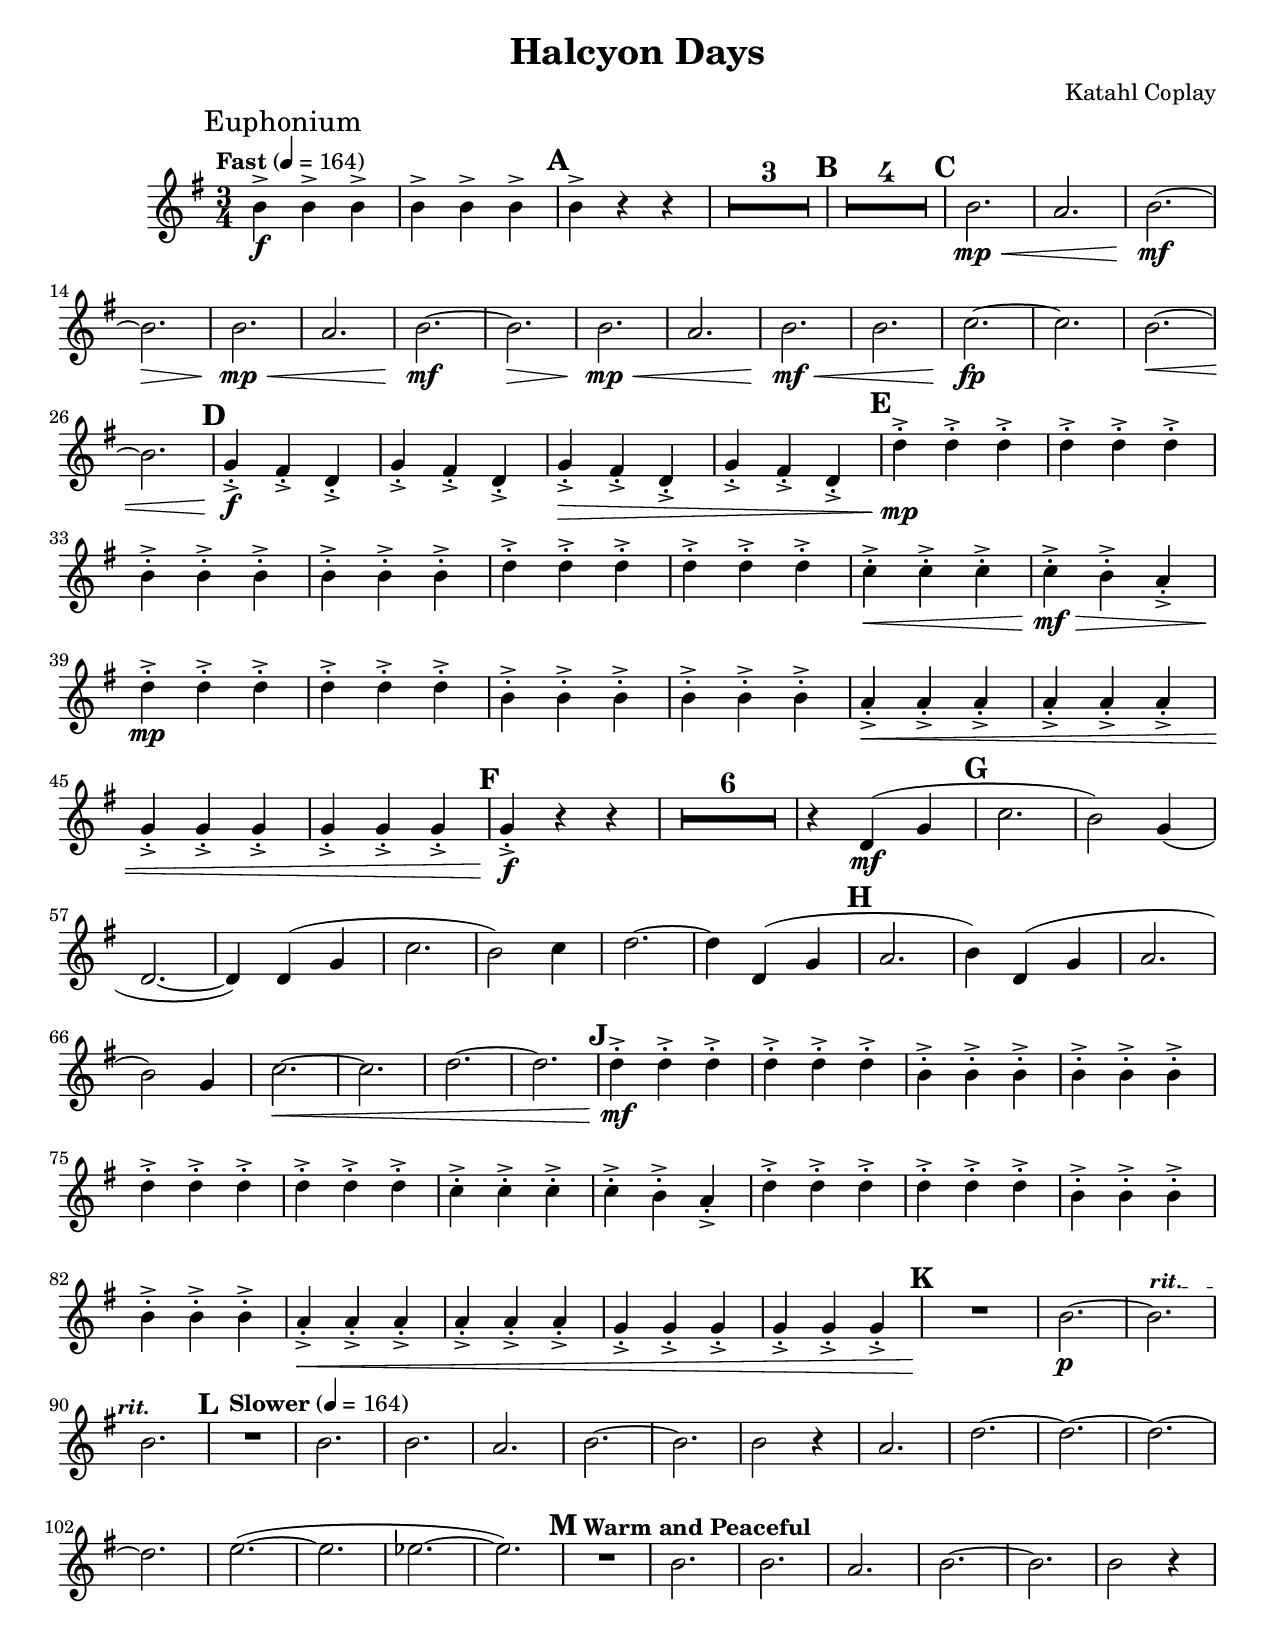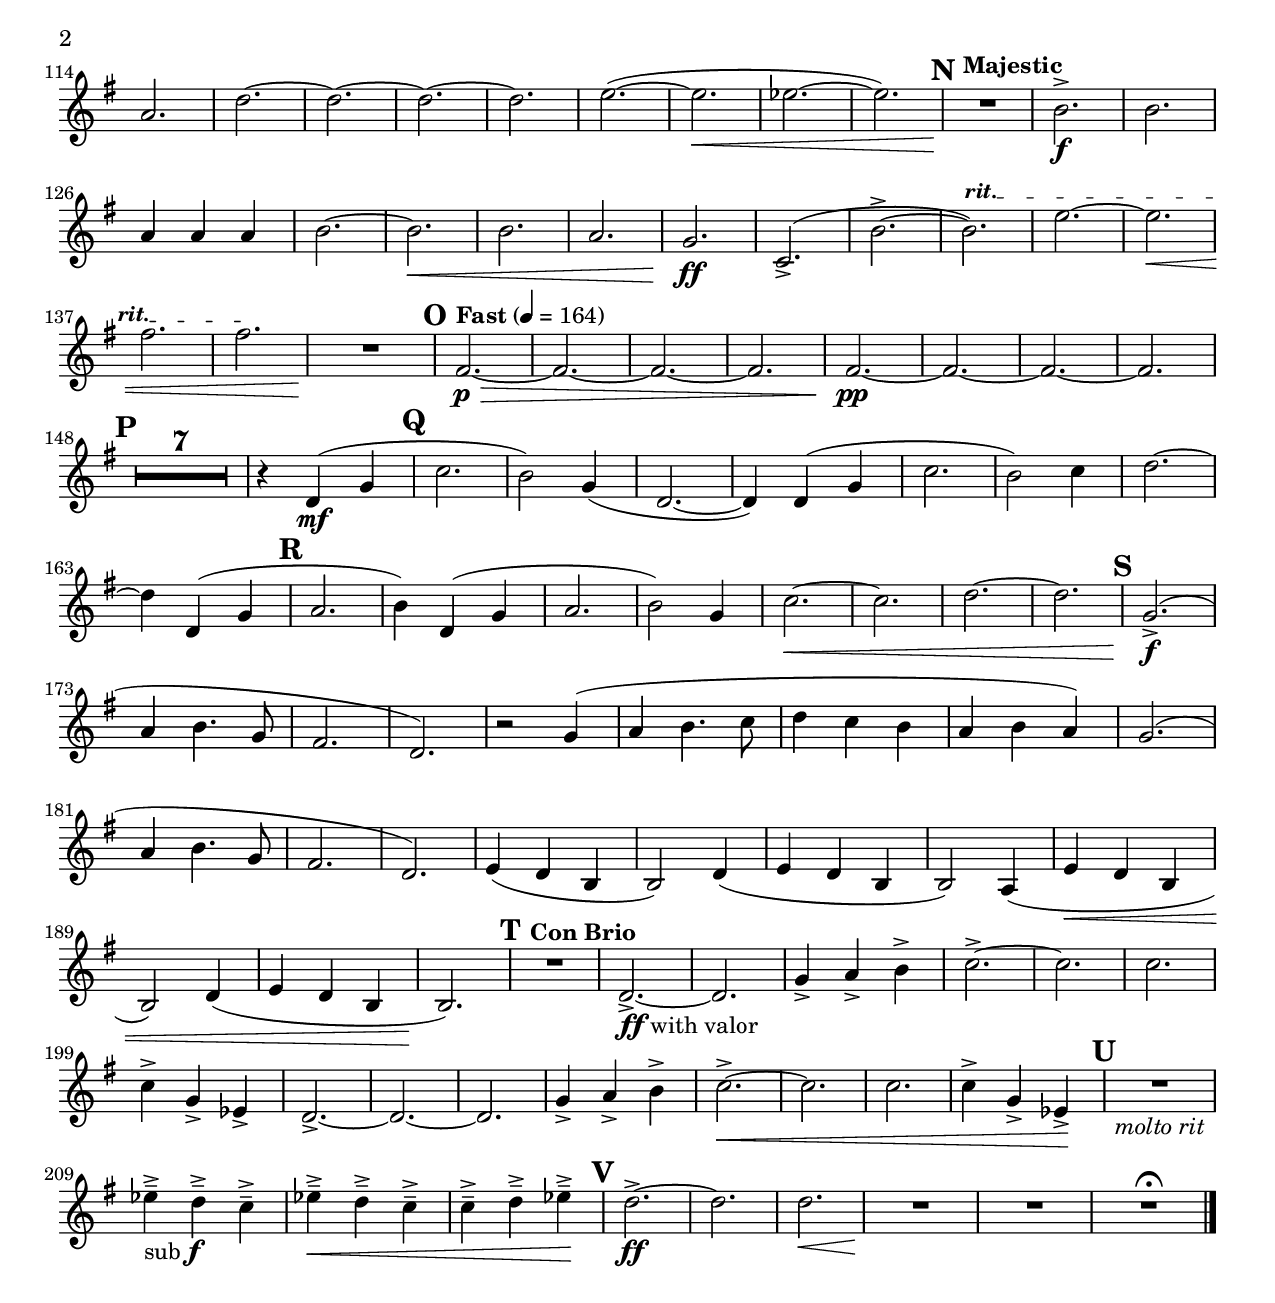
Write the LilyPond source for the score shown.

%{
    Comments
%}
\version "2.16.0"
\include "english.ly"

#(set-default-paper-size "letter" )
% #(set-global-staff-size 24)

\paper {
    #(set-paper-size "letter")
    ragged-last-bottom = ##t
}



prefix = {
  \time 3/4
  \tempo Fast 4 = 164
  \set Score.markFormatter = #format-mark-box-barnumbers
  \mark \markup { Euphonium }
  \override Score.BarNumber #'self-alignment-X = #0
  \override Score.BarNumber #'self-alignment-Y = #1
  \set Score.skipBars = ##t
  \override MultiMeasureRest #'expand-limit = #1
  \override Staff.TimeSignature #'style = #'()
}

subMp = \markup { sub \dynamic mp }
subMf = \markup { sub \dynamic mf }
subF = \markup { sub \dynamic f }
ffvalor = \markup { \dynamic ff with valor }
ten = \markup { \italic ten }
moltorit = \markup { \italic { molto rit } }

%
% Define the parts.
%

% Change line 45 and line 315 to switch TC/BC.

music = \relative c' {
  \prefix
  \clef treble
%  \clef bass
  \key f \major

  % Bar 1
  a4->\f a4-> a4-> |
  a4->   a4-> a4-> \mark \default |
  % Bar 3
  a4-> r4 r4 |
  R2.*3 \mark \default |
  R2.*4 \mark \default |
  % Bar 11
  a2.\mp\< |
  g2. |
  a2.~\!\mf |
  a2.\> |

  a2.\mp\< |
  g2. |
  a2.~\!\mf |
  a2.\> |

  a2.\mp\< |
  g2. |
  a2.\!\mf\< |
  a2. |
  bf2.~\!\fp |
  bf2. |
  a2.~\< |
  a2. \mark \default

  % Bar 27
  f4-.->\f e-.-> c-.-> |
  f4-.->   e-.-> c-.-> |
  f4-.->\> e-.-> c-.-> |
  f4-.->   e-.-> c-.->  \mark \default |

  % Bar 31
  c'4-.->\!\mp c4-.-> c4-.-> |
  c4-.-> c4-.-> c4-.-> |
  a4-.-> a4-.-> a4-.-> |
  a4-.-> a4-.-> a4-.-> |
  c4-.-> c4-.-> c4-.-> |
  c4-.-> c4-.-> c4-.-> |
  bf4-.->\< bf4-.-> bf4-.-> |
  bf4-.->\!\mf\> a-.-> g-.-> |
  c4-.->\!\mp c4-.-> c4-.-> |
  c4-.-> c4-.-> c4-.-> |
  a4-.-> a4-.-> a4-.-> |
  a4-.-> a4-.-> a4-.-> |
  g4\<-.-> g4-.-> g4-.-> |
  g4-.-> g4-.-> g4-.-> |
  f4-.-> f4-.-> f4-.-> |
  f4-.-> f4-.-> f4-.->  \mark \default |

  % Bar 47
  f4-.->\!\f r4 r4 |
  R2.*6 |
  r4 c4\mf( f  \mark \default |

  % Bar 55
  bf2. |
  a2) f4( |
  c2.~ |
  c4) c( f |
  bf2. |
  a2) bf4 |
  c2.~ |
  c4 c,4( f  \mark \default |

  % Bar 63
  g2. |
  a4) c,4( f |
  g2. |
  a2) f4 |
  bf2.~\< |
  bf2. |
  c2.~ |
  c2. \mark \default |

  % Bar 71
  c4-.->\!\mf c4-.-> c4-.-> |
  c4-.-> c4-.-> c4-.-> |
  a4-.-> a4-.-> a4-.-> |
  a4-.-> a4-.-> a4-.-> |
  c4-.-> c4-.-> c4-.-> |
  c4-.-> c4-.-> c4-.-> |
  bf4-.-> bf4-.-> bf4-.-> |
  bf4-.-> a-.-> g-.-> |
  c4-.-> c4-.-> c4-.-> |
  c4-.-> c4-.-> c4-.-> |
  a4-.-> a4-.-> a4-.-> |
  a4-.-> a4-.-> a4-.-> |
  g4\<-.-> g4-.-> g4-.-> |
  g4-.-> g4-.-> g4-.-> |
  f4-.-> f4-.-> f4-.-> |
  f4-.-> f4-.-> f4-.->  \mark \default |

  % Bar 87
  R2.\! |
  a2.~\p |
  \override TextSpanner.bound-details.left.text = \markup { \small \bold rit. }
  a2.^ \startTextSpan |
  a2. \stopTextSpan \mark \default |

  % Bar 91
  \tempo "Slower" 4 = 164
  R2. |
  a2. |
  a2. |
  g2. |
  a2.~ |
  a2. |
  a2 r4 |
  g2. |
  c2.~ |
  c2.~ |
  c2.~ |
  c2. |
  d2.~( |
  d2. |
  df2.~ |
  df2.) \mark \default

  % Bar 107
  \tempo "Warm and Peaceful"
  R2. |
  a2. |
  a2. |
  g2. |
  a2.~ |
  a2. |
  a2 r4 |
  g2. |
  c2.~ |
  c2.~ |
  c2.~ |
  c2. |
  d2.~( |
  d2.\< |
  df2.~ |
  df2.) \mark \default

  % Bar 123
  \tempo "Majestic"
  R2.\! |
  a2.->\f |
  a2. |
  g4 g g |
  a2.~ |
  a2.\< |
  a2. |
  g2. |
  f2.\!\ff |
  bf,2.->( |
  a'2.~-> |
%  a2.) ^rit |
  \override TextSpanner.bound-details.left.text = \markup { \small \bold rit. }
  a2.)  \startTextSpan
  d2.~ |
  d2.\< |
  e2. |
  e2. \stopTextSpan |
  R2.\! \mark \default |

  % Bar 140
  \tempo Fast 4 = 164
  e,2.~\p\> |
  e2.~ |
  e2.~ |
  e2. |
  e2.~\!\pp |
  e2.~ |
  e2.~ |
  e2.  \mark \default |

  % Bar 148
  R2.*7 |
  r4 c4\mf( f4  \mark \default |

  % Bar 156
  bf2. |
  a2) f4( |
  c2.~ |
  c4) c4( f4 |
  bf2. |
  a2) bf4 |
  c2.~ |
  c4 c,4( f \mark \default |

  % Bar 164
  g2. |
  a4) c,4( f |
  g2. |
  a2) f4 |
  bf2.~\< |
  bf2. |
  c2.~ |
  c2. \mark \default |

  % Bar 172
  f,2.->\!\f( |
  g4 a4. f8 |
  e2. |
  c2.) |
  r2 f4( |
  g4 a4. bf8 |
  c4 bf4 a4 |
  g4 a g) |
  f2.( |
  g4 a4. f8 |
  e2. |
  c2.) |
  d4( c a |
  a2) c4( |
  d4 c a |
  a2) g4( |
  d'4\< c a |
  a2) c4( |
  d4 c a |
  a2.)\! \mark \default |

  % Bar 192
  \tempo "Con Brio"
  R2. |
  c2.~->_\ffvalor |
  c2. |
  f4-> g4-> a4-> |
  bf2.->~ |
  bf2. |
  bf2. |
  bf4-> f-> df-> |
  c2.~-> |
  c2.~ |
  c2. |
  f4-> g4-> a4-> |
  bf2.->~\< |
  bf2. |
  bf2. |
  bf4-> f-> df->\!  \mark \default |

  % Bar 208
  R2._\moltorit |
  df'4->--_\subF c->-- bf->-- |
  df4->--\< c->-- bf->-- |
  bf4->-- c->-- df->--\!  \mark \default |

  % Bar 212
  c2.~->\ff |
  c2. |
  c2.\< |
  R2.\! |
  R2. |
  R2.\fermata 
  \bar "|."
}


\header {
    title = "Halcyon Days"
    composer = "Katahl Coplay"
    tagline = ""
}


%
% Define the things that print.
%

\score {
  \new Staff \transpose f g'  \music 
%  \new Staff \transpose f f  \music 
  \layout { 
    \context {
      \Score
      \override SpacingSpanner
          #'base-shortest-duration = #(ly:make-moment 1 16)
    }
  }
  \midi {}
}

